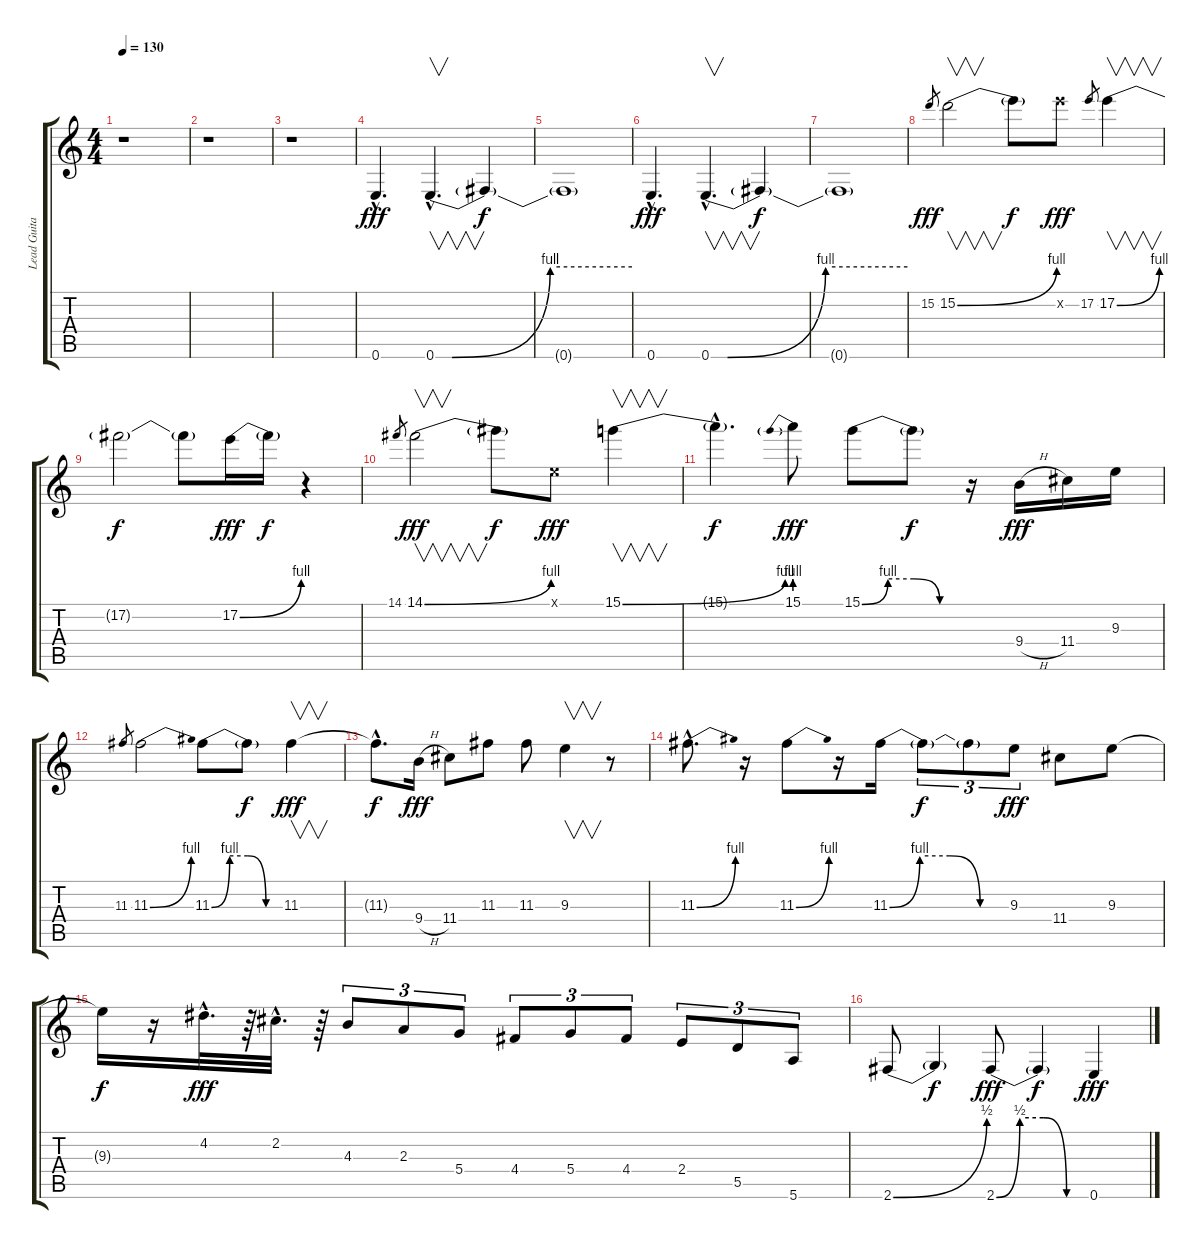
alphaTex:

\track ("Lead Guitar 2" "Lead Guita") {instrument distortionguitar}
\staff {score tabs}
\tuning (E4 B3 G3 D3 A2 E2) {hide}
\ts (4 4)
\tempo 130
\clef g2
\ks c
r.1{dy mf} |
r.1 |
r.1 |
0.6{hac}.4{d dy fff balance 8} 0.6{be (custom 0 0 5 0 35 4 60 4) hac}.4{v d} 0.6{t}.4{dy f} |
0.6{t}.1 |
0.6{hac}.4{d dy fff} 0.6{be (custom 0 0 5 0 35 4 60 4) hac}.4{v d} 0.6{t}.4{dy f} |
0.6{t}.1 |
15.2.8{gr dy fff} 15.2{be (bend 0 0 60 4)}.2{v} 15.2{t}.8{dy f} 17.2{x}.8{dy fff} 17.2.8{gr} 17.2{be (bend 0 0 60 4)}.4{v} |
17.2{t}.2{dy f} 17.2{t}.8 17.2{be (bend 0 0 60 4)}.16{dy fff} 17.2{t}.16{dy f} r.4 |
14.1.8{gr} 14.1{be (bend 0 0 60 4)}.2{v dy fff} 14.1{t}.8{dy f} 0.1{x}.8{dy fff} 15.1{be (bend 0 0 60 4)}.4{v} |
15.1{hac t}.4{d dy f} 15.1{be (prebend 0 4 60 4)}.8{dy fff} 15.1{be (custom 0 0 15 4 30 4 45 0 60 0)}.8 15.1{t}.8{dy f} r.16 9.4{h}.16{dy fff} 11.4.16 9.3.16 |
11.3.8{gr} 11.3{be (bend 0 0 60 4)}.2 11.3{be (custom 0 0 15 4 30 4 45 0 60 0)}.8 11.3{t}.8{dy f} 11.3.4{v dy fff} |
11.3{hac t}.8{d dy f} 9.4{h}.16{dy fff} 11.4.8 11.3.8 11.3.8 9.3.4{v} r.8 |
11.3{be (bend 0 0 60 4) hac}.8{d} r.16 11.3{be (bend 0 0 60 4)}.8 r.16 11.3{be (custom 0 0 15 4 30 4 45 0 60 0)}.16 11.3{t}.8{tu (3 2) dy f} 11.3{t}.8{tu (3 2)} 9.3.8{tu (3 2) dy fff} 11.4.8 9.3.8 |
9.3{t}.16{dy f} r.16 4.2{hac}.32{d dy fff} r.64 2.2{hac}.32{d} r.64 4.3.8{tu (3 2)} 2.3.8{tu (3 2)} 5.4.8{tu (3 2)} 4.4.8{tu (3 2)} 5.4.8{tu (3 2)} 4.4.8{tu (3 2)} 2.4.8{tu (3 2)} 5.5.8{tu (3 2)} 5.6.8{tu (3 2)} |
2.6{be (bend 0 0 60 2)}.8 2.6{t}.4{dy f} 2.6{be (custom 0 0 15 2 30 2 45 0 60 0)}.8{dy fff} 2.6{t}.4{dy f} 0.6.4{dy fff}
